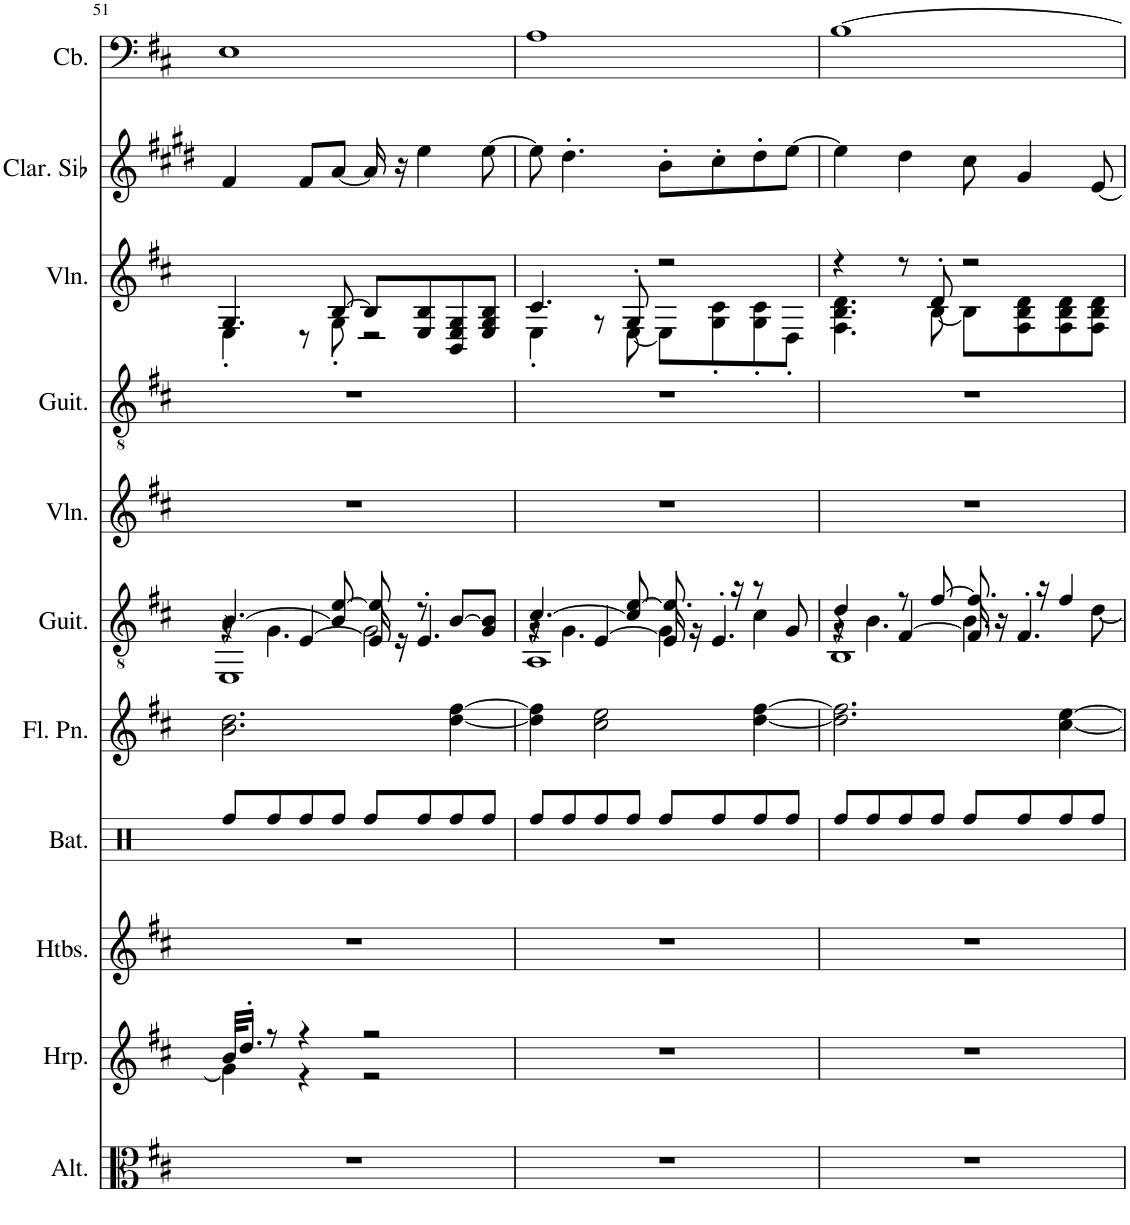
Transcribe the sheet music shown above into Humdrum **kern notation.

**kern	**kern	**kern	**kern	**kern	**kern	**kern	**kern	**kern	**kern	**kern
*part11	*part10	*part9	*part8	*part7	*part6	*part5	*part4	*part3	*part2	*part1
*staff11	*staff10	*staff9	*staff8	*staff7	*staff6	*staff5	*staff4	*staff3	*staff2	*staff1
*I"Altos	*I"Harpe	*I"Hautbois	*I"Batterie	*I"Flûte de Pan	*I"Guitare acoustique	*I"Violon	*I"Guitare acoustique	*I"Violon	*I"Clarinette en Sib	*I"Contrebasse
*I'Alt.	*I'Hrp.	*I'Htbs.	*I'Bat.	*I'Fl. Pn.	*I'Guit.	*I'Vln.	*I'Guit.	*I'Vln.	*I'Clar. Sib	*I'Cb.
!!LO:PB:g=z
*clefC3	*clefG2	*clefG2	*clefX	*clefG2	*clefGv2	*clefG2	*clefGv2	*clefG2	*clefG2	*clefF4
*	*	*	*	*	*	*	*	*	*Trd1c2	*Trd7c12
*k[f#c#]	*k[f#c#]	*k[f#c#]	*k[]	*k[f#c#]	*k[f#c#]	*k[f#c#]	*k[f#c#]	*k[f#c#]	*k[f#c#g#d#]	*k[f#c#]
*M4/4	*M4/4	*M4/4	*M4/4	*M4/4	*M4/4	*M4/4	*M4/4	*M4/4	*M4/4	*M4/4
=51	=51	=51	=51	=51	=51	=51	=51	=51	=51	=51
*	*^	*	*	*	*^	*	*	*^	*	*
*	*	*	*	*	*	*	*^	*	*	*	*	*	*
*	*	*	*	*	*	*	*	*^	*	*	*	*	*	*
1r	32b/KLL	4g\]	1r	8Rff/L	2.b\ 2.dd\	[4.B/	8r	4r	1EE	1r	1r	4.G/	4E'\	4f#/	1E
.	16.dd'/JJ	.	.	.	.	.	.	.	.	.	.	.	.	.	.
.	8r	.	.	8Rff/	.	.	4.G\	.	.	.	.	.	.	.	.
.	4r	4r	.	8Rff/	.	.	.	[4E/	.	.	.	.	8r	8f#/L	.
.	.	.	.	8Rff/J	.	8B/] [8e/	.	.	.	.	.	[8B/	8G'\	[8a/J	.
.	2r	2r	.	8Rff/L	.	8e/]	2G\	16E/]	.	.	.	8B/L]	2r	16a/]	.
.	.	.	.	.	.	.	.	16r	.	.	.	.	.	16r	.
.	.	.	.	8Rff/	.	8r	.	4.E'/	.	.	.	8E/ 8B/	.	4ee\	.
.	.	.	.	8Rff/	[4dd\ [4ff#\	[8B/L	.	.	.	.	.	8BB/ 8E/ 8G/	.	.	.
.	.	.	.	8Rff/J	.	8G/ 8B/]J	.	.	.	.	.	8E/ 8G/ 8B/J	.	[8ee\	.
*	*v	*v	*	*	*	*	*	*	*	*	*	*	*	*	*
=52	=52	=52	=52	=52	=52	=52	=52	=52	=52	=52	=52	=52	=52	=52
1r	1r	1r	8Rff/L	4dd\] 4ff#\]	[4.c#/	8r	4r	1AA	1r	1r	4.c#/	4E'\	8ee\]	1A
.	.	.	8Rff/	.	.	4.G\	.	.	.	.	.	.	4.dd#'\	.
.	.	.	8Rff/	2cc#\ 2ee\	.	.	[4E/	.	.	.	.	8r	.	.
.	.	.	8Rff/J	.	8c#/] [8e/	.	.	.	.	.	8G'/	[8E\	.	.
.	.	.	8Rff/L	.	8.e/]	4G\	16E/]	.	.	.	2r	8E\L]	8b'\L	.
.	.	.	.	.	.	.	16r	.	.	.	.	.	.	.
.	.	.	8Rff/	.	.	.	4.E'/	.	.	.	.	8G\' 8c#\'	8cc#'\	.
.	.	.	.	.	16r	.	.	.	.	.	.	.	.	.
.	.	.	8Rff/	[4dd\ [4ff#\	8r	4c#\	.	.	.	.	.	8G\' 8c#\'	8dd#'\	.
.	.	.	8Rff/J	.	8G/	.	.	.	.	.	.	8D'\J	[8ee\J	.
=53	=53	=53	=53	=53	=53	=53	=53	=53	=53	=53	=53	=53	=53	=53
1r	1r	1r	8Rff/L	2.dd\] 2.ff#\]	4d/	8r	4r	1BB	1r	1r	4r	4.F#\ 4.B\ 4.d\	4ee\]	[1B
.	.	.	8Rff/	.	.	4.B\	.	.	.	.	.	.	.	.
.	.	.	8Rff/	.	8r	.	[4F#/	.	.	.	8r	.	4dd#\	.
.	.	.	8Rff/J	.	[8f#/	.	.	.	.	.	8d'/	[8B\	.	.
.	.	.	8Rff/L	.	8.f#/]	4.B\	16F#/]	.	.	.	2r	8B\L]	8cc#\	.
.	.	.	.	.	.	.	16r	.	.	.	.	.	.	.
.	.	.	8Rff/	.	.	.	4.F#'/	.	.	.	.	8F#\ 8B\ 8d\	4g#/	.
.	.	.	.	.	16r	.	.	.	.	.	.	.	.	.
.	.	.	8Rff/	[4cc#\ [4ee\	4f#/	.	.	.	.	.	.	8F#\ 8B\ 8d\	.	.
.	.	.	8Rff/J	.	.	[8d\	.	.	.	.	.	8F#\ 8B\ 8d\J	[8e/	.
*	*	*	*	*	*v	*v	*v	*v	*	*	*v	*v	*	*
=	=	=	=	=	=	=	=	=	=	=
*-	*-	*-	*-	*-	*-	*-	*-	*-	*-	*-
